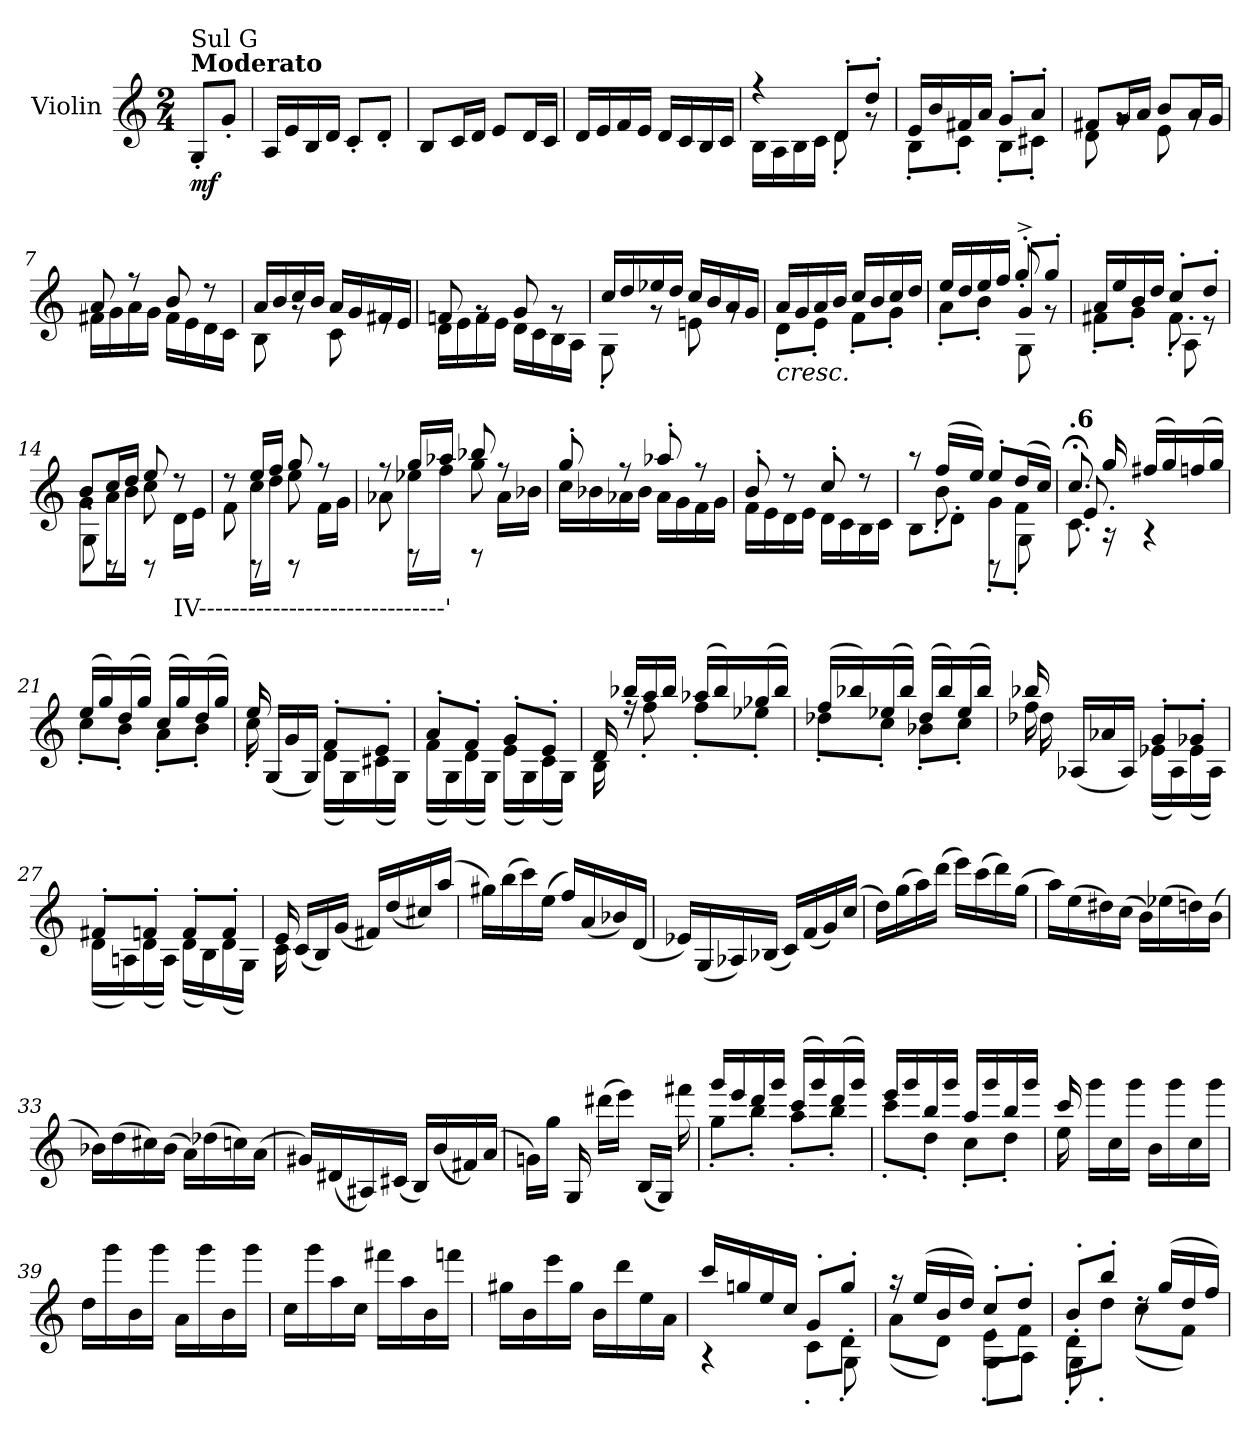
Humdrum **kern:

**kern	**dynam
*part1	*part1
*staff1	*staff1
*I"Violin	*
*I'Vln.	*
*clefG2	*
*k[]	*
*M2/4	*
*MM72	*
=	=
!LO:TX:a:B:t=Moderato	!
!LO:TX:a:t=Sul G	!
!	!LO:DY:b
8G'/L	mf
8g'/J	.
=1	=1
16A/LL	.
16e/	.
16B/	.
16d/JJ	.
8c'/L	.
8d'/J	.
=2	=2
8B/L	.
16c/L	.
16d/JJ	.
8e/L	.
16d/L	.
16c/JJ	.
=3	=3
16d/LL	.
16e/	.
16f/	.
16e/JJ	.
16d/LL	.
16c/	.
16B/	.
16c/JJ	.
=4	=4
*^	*
16B\LL	4rff	.
16A\	.	.
16B\	.	.
16c\JJ	.	.
8d'/L	8d'\	.
8dd'/J	8rg	.
=5	=5	=5
16e/LL	8B'\L	.
16b/	.	.
16f#X/	8c'\J	.
16a/JJ	.	.
8g'/L	8B'\L	.
8a'/J	8c#X'\J	.
=6	=6	=6
8f#X/L	8d\	.
16g/L	8rg	.
16a/JJ	.	.
8b/L	8e\	.
16a/L	8rg	.
16g/JJ	.	.
!!LO:LB:g=z	!!
=7	=7	=7
8a/	16f#X\LL	.
.	16g\	.
8r	16a\	.
.	16g\JJ	.
8b/	16f#\LL	.
.	16e\	.
8r	16d\	.
.	16c\JJ	.
=8	=8	=8
16a/LL	8B\	.
16b/	.	.
16cc/	8rg	.
16b/JJ	.	.
16a/LL	8c\	.
16g/	.	.
16f#X/	8re	.
16e/JJ	.	.
=9	=9	=9
8fn/	16d\LL	.
.	16e\	.
8rg	16f\	.
.	16e\JJ	.
8g/	16d\LL	.
.	16c\	.
8rg	16B\	.
.	16A\JJ	.
=10	=10	=10
16cc:/LL	8G'\	.
16dd/	.	.
16ee-X/	8rg	.
16dd/JJ	.	.
16cc/LL	8en\	.
16b/	.	.
16a/	8rg	.
16g/JJ	.	.
=11	=11	=11
!LO:TX:b:i:t=cresc.	!	!
16a/LL	8d'\L	.
16g/	.	.
16a/	8e'\J	.
16b/JJ	.	.
16cc/LL	8f'\L	.
16b/	.	.
16cc/	8g'\J	.
16dd/JJ	.	.
!!LO:LB:g=z	!!
=12	=12	=12
*	*^	*
16ee/LL	8a'\L	4ryy	.
16dd/	.	.	.
16ee/	8b'\J	.	.
16ff/JJ	.	.	.
8g'^/L	8gg'/	8G\	.
8gg'/J	8r	8ryy	.
=13	=13	=13	=13
16a/LL	8f#X'\L	4ryy	.
16ee/	.	.	.
16b/	8g'\J	.	.
16dd/JJ	.	.	.
8cc'/L	8f#'\	8A'\	.
8dd'/J	8r	8ryy	.
=14	=14	=14	=14
8b/L	8g\L	8G'\	.
16cc/L	16a\L	8rBB	.
16dd/JJ	16b\JJ	.	.
8ee/	8cc\	8rBB	.
!LO:TX:b:t=IV------------------------------'	!	!	!
8rdd	8ryy	16d\LL	.
.	.	16e\JJ	.
=15	=15	=15	=15
8rdd	8ryy	8f\	.
16ee/LL	16cc\LL	8rBB	.
16ff/JJ	16dd\JJ	.	.
8gg/	8ee\	8rBB	.
8rff	8ryy	16f\LL	.
.	.	16g\JJ	.
=16	=16	=16	=16
8rff	8ryy	8a-X\	.
16gg/LL	16ee-X\LL	8rD	.
16aa-X/JJ	16ff\JJ	.	.
8bb-X/	8gg\	8rD	.
8rff	8ryy	16a-\LL	.
.	.	16b-X\JJ	.
*	*v	*v	*
=17	=17	=17
8gg'/	16cc\LL	.
.	16b-X\	.
8rff	16a-X\	.
.	16b-\JJ	.
8aa-X'/	16a-\LL	.
.	16g\	.
8rff	16f\	.
.	16g\JJ	.
!!LO:LB:g=z	!!
=18	=18	=18
8b'/	16f\LL	.
.	16e\	.
8r	16d\	.
.	16e\JJ	.
8cc'/	16d\LL	.
.	16c\	.
8r	16B\	.
.	16c\JJ	.
=19	=19	=19
*	*^	*
8r	8ryy	8B\L	.
(>16ff/LL	8b'\	8d'\J	.
16ee/JJ)	.	.	.
8ee'/L	8g'\L	8rBB	.
(>16dd/L	8f'\J	8G'\	.
16cc/JJ)	.	.	.
=20	=20	=20	=20
*MM43	*	*	*
!LO:TX:a:B:t=.6	!	!	!
8.cc;</	8.e/	8.c\	.
*MM72	*	*	*
16gg/	4ryy	16rA	.
(>16ff#X/LL	.	4rA	.
16gg/)	.	.	.
(>16ffn/	.	.	.
16gg/JJ)	16ryy	.	.
*	*v	*v	*
=21	=21	=21
(>16ee/LL	8cc'\L	.
16gg/)	.	.
(>16dd/	8b'\J	.
16gg/JJ)	.	.
(>16cc/LL	8a'\L	.
16gg/)	.	.
(>16dd/	8b'\J	.
16gg/JJ)	.	.
=22	=22	=22
*	*^	*
16ryy	16cc'\	16ee/	.
(>16G/LL	8.ryy	4..ryy	.
16g/	.	.	.
16G/JJ)	.	.	.
8f'/L	(<16d\LL	.	.
.	16G\)	.	.
8e'/J	(<16c#X\	.	.
.	16G\JJ)	.	.
*	*v	*v	*
!!LO:LB:g=z
=23	=23	=23
8a'/L	(<16f\LL	.
.	16G\)	.
8f'/J	(<16d\	.
.	16G\JJ)	.
8g'/L	(<16e\LL	.
.	16G\)	.
8e'/J	(<16c\	.
.	16G\JJ)	.
=24	=24	=24
16d/	16B\	.
16bb-X/LL	16rff	.
16aa/	8ff'\	.
16bb-/JJ	.	.
(>16aa-X/LL	8ff'\L	.
16bb-/)	.	.
(>16gg-X/	8ee-X'\J	.
16bb-/JJ)	.	.
=25	=25	=25
(>16ff/LL	8dd-X'\L	.
16bb-X/)	.	.
(>16ee-X/	8cc'\J	.
16bb-/JJ)	.	.
(>16dd-/LL	8b-X'\L	.
16bb-/)	.	.
(>16ee-/	8cc'\J	.
16bb-/JJ)	.	.
=26	=26	=26
*	*^	*
16bb-X/	16ff\	16dd-X\	.
(>16A-X/LL	8.ryy	4..ryy	.
16a-X/	.	.	.
16A-/JJ)	.	.	.
8g'/L	(<16e-X\LL	.	.
.	16A-\)	.	.
8g-X'/J	(<16e-\	.	.
.	16A-\JJ)	.	.
*	*v	*v	*
!!LO:LB:g=z
=27	=27	=27
8f#X'/L	(<16d\LL	.
.	16An\)	.
8fn'/J	(<16d\	.
.	16A\JJ)	.
8f'/L	(<16d\LL	.
.	16B\)	.
8f'/J	(<16d\	.
.	16G\JJ)	.
=28	=28	=28
16e/	16c\	.
(<16c/LL	4..ryy	.
16B/)	.	.
(<16g/JJ	.	.
16f#X/LL)	.	.
(<16dd/	.	.
16cc#X/)	.	.
(>16aa/JJ	.	.
*v	*v	*
=29	=29
16gg#X\LL)	.
(>16bb\	.
16ccc\)	.
(>16ee\JJ	.
16ff/LL)	.
(<16a/	.
16b-X/)	.
(<16d/JJ	.
=30	=30
16e-X/LL)	.
(<16G/	.
16A-X/)	.
(<16B-X/JJ	.
16c/LL)	.
(<16f/	.
16g/)	.
(<16cc/JJ	.
=31	=31
16dd\LL)	.
(>16gg\	.
16aa\)	.
(>16ddd\JJ	.
16eee\LL)	.
(>16ccc\	.
16ddd\)	.
(>16gg\JJ	.
!!LO:LB:g=z
=32	=32
16aa\LL)	.
(>16ee\	.
16dd#X\)	.
(>16cc\JJ	.
16b\LL)	.
(>16ee-X\	.
16ddn\)	.
(>16b\JJ	.
=33	=33
16b-X\LL)	.
(>16dd\	.
16cc#X\)	.
(>16b-\JJ	.
16a\LL)	.
(>16dd-X\	.
16ccn\)	.
(>16a\JJ	.
=34	=34
16g#X/LL)	.
(<16d#X/	.
16A#X/)	.
(<16c#X/JJ	.
16B/LL)	.
(<16b/	.
16f#X/)	.
(<16a/JJ	.
=35	=35
16gn\LL)	.
16gg\JJ	.
16G/	.
(>16ddd#X\LL	.
16eee\JJ)	.
(<16B/LL	.
16G/JJ)	.
16fff#X\	.
!!LO:LB:g=z
=36	=36
*^	*
16ggg/LL	8gg'\L	.
16eee/	.	.
16ddd/	8bb'\J	.
16ggg/JJ	.	.
(>16ccc/LL	8aa'\L	.
16ggg/)	.	.
(>16ddd/	8bb'\J	.
16ggg/JJ)	.	.
=37	=37	=37
16eee/LL	8ccc'\L	.
16ggg/	.	.
16bb/	8dd'\J	.
16ggg/JJ	.	.
16aa/LL	8cc'\L	.
16ggg/	.	.
16bb/	8dd'\J	.
16ggg/JJ	.	.
=38	=38	=38
16ccc/	16ee\	.
16ggg\LL	4..ryy	.
16cc\	.	.
16ggg\JJ	.	.
16b\LL	.	.
16ggg\	.	.
16cc\	.	.
16ggg\JJ	.	.
*v	*v	*
=39	=39
16dd\LL	.
16ggg\	.
16b\	.
16ggg\JJ	.
16a\LL	.
16ggg\	.
16b\	.
16ggg\JJ	.
=40	=40
16cc\LL	.
16ggg\	.
16aa\	.
16cc\JJ	.
16fff#X\LL	.
16aa\	.
16b\	.
16fffn\JJ	.
!!LO:PB:g=z
=41	=41
16gg#X\LL	.
16b\	.
16eee\	.
16gg#\JJ	.
16b\LL	.
16ddd\	.
16ee\	.
16a\JJ	.
=42	=42
*^	*
*	*^	*
16ccc/LL	4r	4.ryy	.
16ggn/	.	.	.
16ee/	.	.	.
16cc/JJ	.	.	.
8g'/L	8c'\L	.	.
8gg'/J	8d'\J	8G'\	.
=43	=43	=43	=43
16r	(<8a\L	4ryy	.
(>16ee/LL	.	.	.
16b/	8d\J)	.	.
16dd/JJ)	.	.	.
8cc'/L	8e'\L	8G'\L	.
8dd'/J	8f'\J	8A'\J	.
=44	=44	=44	=44
8b'/L	8d'\L	8G'\	.
8bb'/J	8dd'\J	4.ryy	.
16rdd	(<8cc\L	.	.
(>16gg/LL	.	.	.
16dd/	8f\J)	.	.
16ff/JJ)	.	.	.
*v	*v	*v	*
=	=
*-	*-
